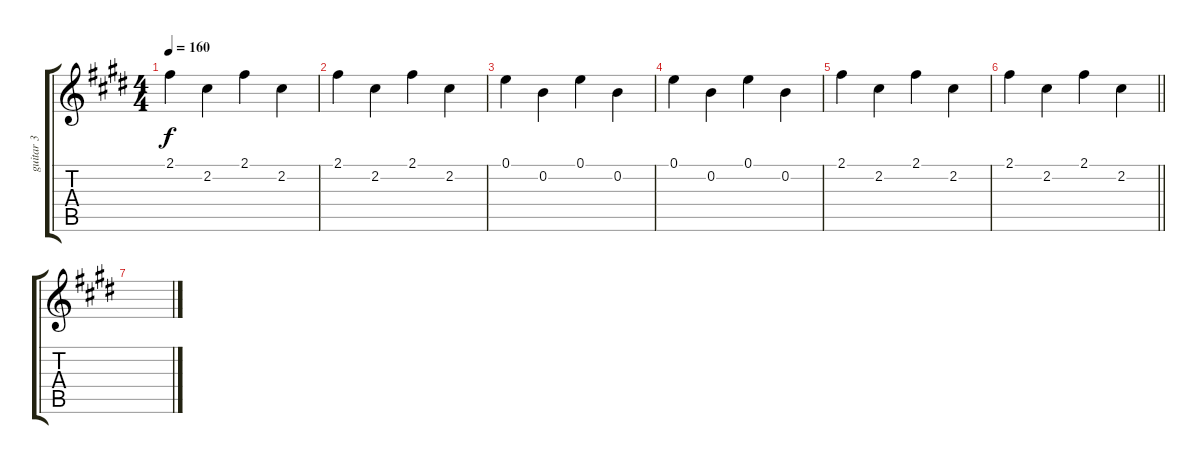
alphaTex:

\track ("guitar 3" "guitar 3") {instrument electricguitarclean}
\staff {score tabs}
\tuning (E4 B3 G3 D3 A2 E2) {hide}
\ts (4 4)
\tempo 160
\clef g2
\ks e
2.1.4{dy f} 2.2.4 2.1.4 2.2.4 |
2.1.4 2.2.4 2.1.4 2.2.4 |
0.1.4 0.2.4 0.1.4 0.2.4 |
0.1.4 0.2.4 0.1.4 0.2.4 |
2.1.4 2.2.4 2.1.4 2.2.4 |
\barLineRight lightlight
2.1.4 2.2.4 2.1.4 2.2.4 |
\section ("" "")
